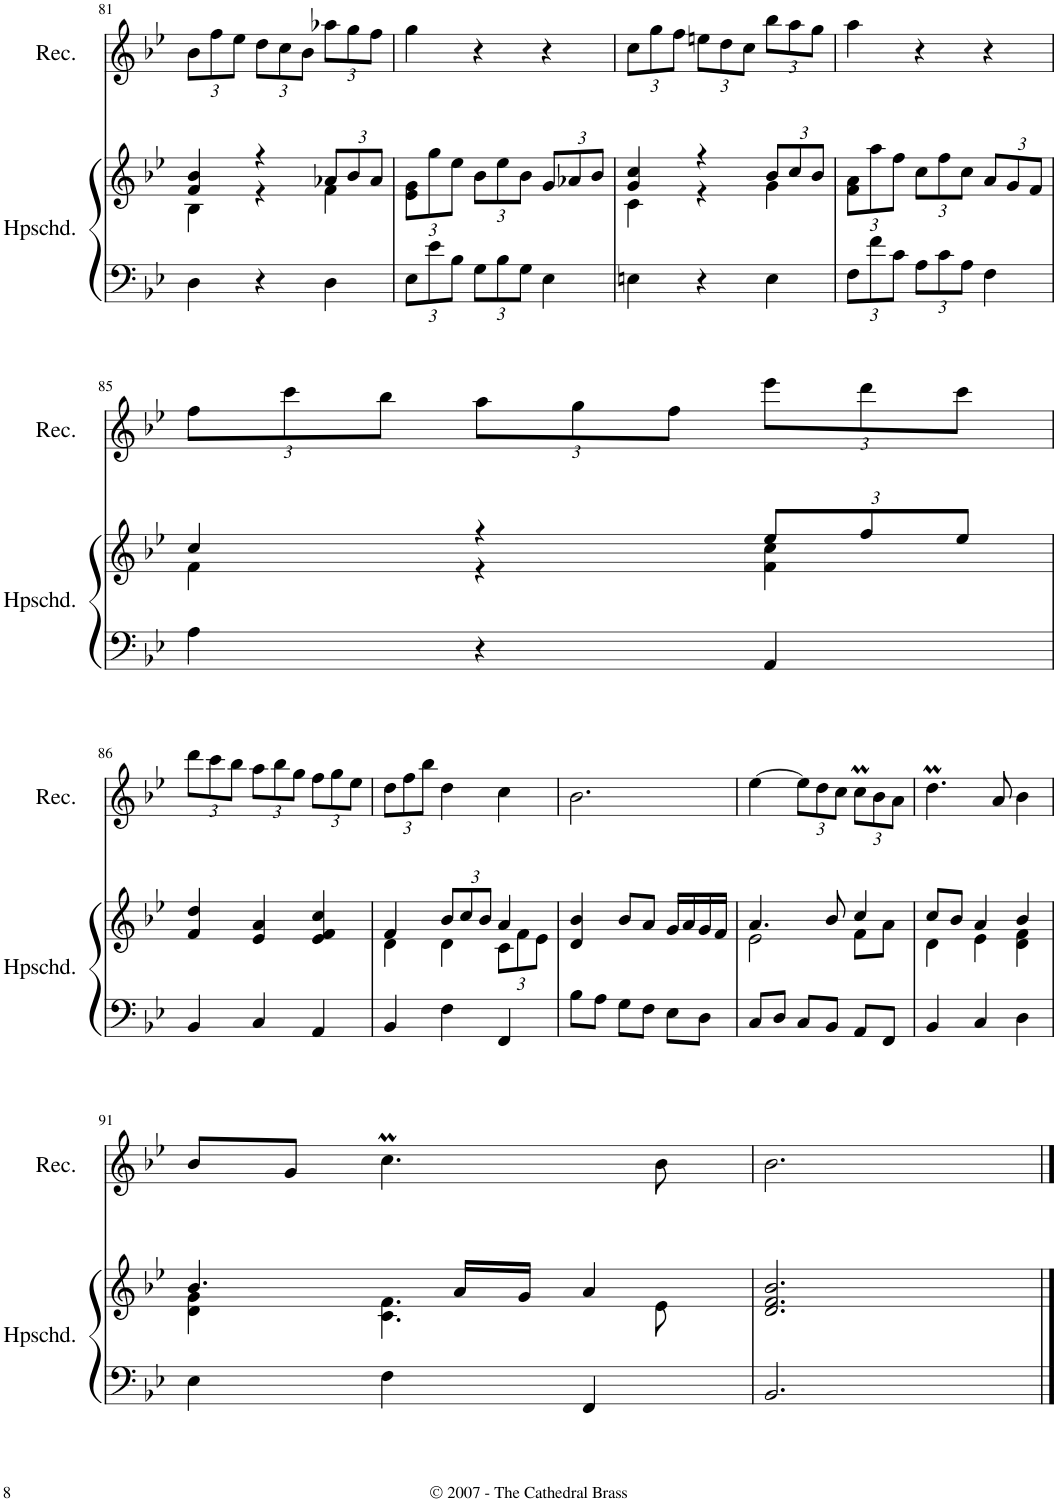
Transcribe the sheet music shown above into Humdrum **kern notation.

**kern	**kern	**kern
*part2	*part2	*part1
*staff3	*staff2	*staff1
*I"Harpsichord	*	*I"Recorder
*I'Hpschd.	*	*I'Rec.
!!LO:PB:g=z
*clefF4	*clefG2	*clefG2
*k[b-e-]	*k[b-e-]	*k[b-e-]
*M3/4	*M3/4	*M3/4
=81	=81	=81
*	*^	*
*	*	*	*Xbrackettup
4D\	4f/ 4b-/	4B-\	12b-\L
.	.	.	12ff\
.	.	.	12ee-\J
4r	4r	4r	12dd\L
.	.	.	12cc\
.	.	.	12b-\J
*	*Xbrackettup	*	*
4D\	12a-X/L	4f\	12aa-X\L
.	12b-/	.	12gg\
.	12a-/J	.	12ff\J
*	*v	*v	*
=82	=82	=82
*Xbrackettup	*	*
12E-\L	12e-\ 12g\L	4gg\
12e-\	12gg\	.
12B-\J	12ee-\J	.
12G\L	12b-\L	4r
12B-\	12ee-\	.
12G\J	12b-\J	.
4E-\	12g/L	4r
.	12a-X/	.
.	12b-/J	.
=83	=83	=83
*	*^	*
4En\	4g/ 4cc/	4c\	12cc\L
.	.	.	12gg\
.	.	.	12ff\J
4r	4r	4r	12een\L
.	.	.	12dd\
.	.	.	12cc\J
4E\	12b-/L	4g\	12bb-\L
.	12cc/	.	12aa\
.	12b-/J	.	12gg\J
*	*v	*v	*
=84	=84	=84
12F\L	12f\ 12a\L	4aa\
12f\	12aa\	.
12c\J	12ff\J	.
12A\L	12cc\L	4r
12c\	12ff\	.
12A\J	12cc\J	.
4F\	12a/L	4r
.	12g/	.
.	12f/J	.
!!LO:LB:g=z
=85	=85	=85
*	*^	*
4A\	4cc/	4f\	12ff\L
.	.	.	12ccc\
.	.	.	12bb-\J
4r	4r	4r	12aa\L
.	.	.	12gg\
.	.	.	12ff\J
4AA/	12ee-/L	4f\ 4cc\	12eee-\L
.	12ff/	.	12ddd\
.	12ee-/J	.	12ccc\J
*	*v	*v	*
!!LO:LB:g=z
=86	=86	=86
4BB-/	4f/ 4dd/	12ddd\L
.	.	12ccc\
.	.	12bb-\J
4C/	4e-/ 4a/	12aa\L
.	.	12bb-\
.	.	12gg\J
4AA/	4e-/ 4f/ 4cc/	12ff\L
.	.	12gg\
.	.	12ee-\J
=87	=87	=87
*	*^	*
4BB-/	4f/	4d\	12dd\L
.	.	.	12ff\
.	.	.	12bb-\J
4F\	12b-/L	4d\	4dd\
.	12cc/	.	.
.	12b-/J	.	.
4FF/	4a/	12c\L	4cc\
.	.	12f\	.
.	.	12e-\J	.
*	*v	*v	*
=88	=88	=88
8B-\L	4d/ 4b-/	2.b-\
8A\J	.	.
8G\L	8b-/L	.
8F\J	8a/J	.
8E-\L	16g/LL	.
.	16a/	.
8D\J	16g/	.
.	16f/JJ	.
=89	=89	=89
*	*^	*
8C/L	4.a/	2e-\	[4ee-\
8D/J	.	.	.
8C/L	.	.	12ee-\L]
.	.	.	12dd\
8BB-/J	8b-/	.	.
.	.	.	12cc\J
8AA/L	4cc/	8f\L	12ccM\L
.	.	.	12b-\
8FF/J	.	8a\J	.
.	.	.	12a\J
=90	=90	=90	=90
4BB-/	8cc/L	4d\	4.ddm\
.	8b-/J	.	.
4C/	4a/	4e-\	.
.	.	.	8a/
4D\	4b-/	4d\ 4f\	4b-\
!!LO:LB:g=z
=91	=91	=91	=91
4E-\	4.b-/	4d\ 4g\	8b-/L
.	.	.	8g/J
4F\	.	4.c\ 4.f\	4.ccM\
.	16a/LL	.	.
.	16g/JJ	.	.
4FF/	4a/	.	.
.	.	8e-\	8b-\
*	*v	*v	*
=92	=92	=92
2.BB-/	2.d/ 2.f/ 2.b-/	2.b-\
==	==	==
*-	*-	*-
